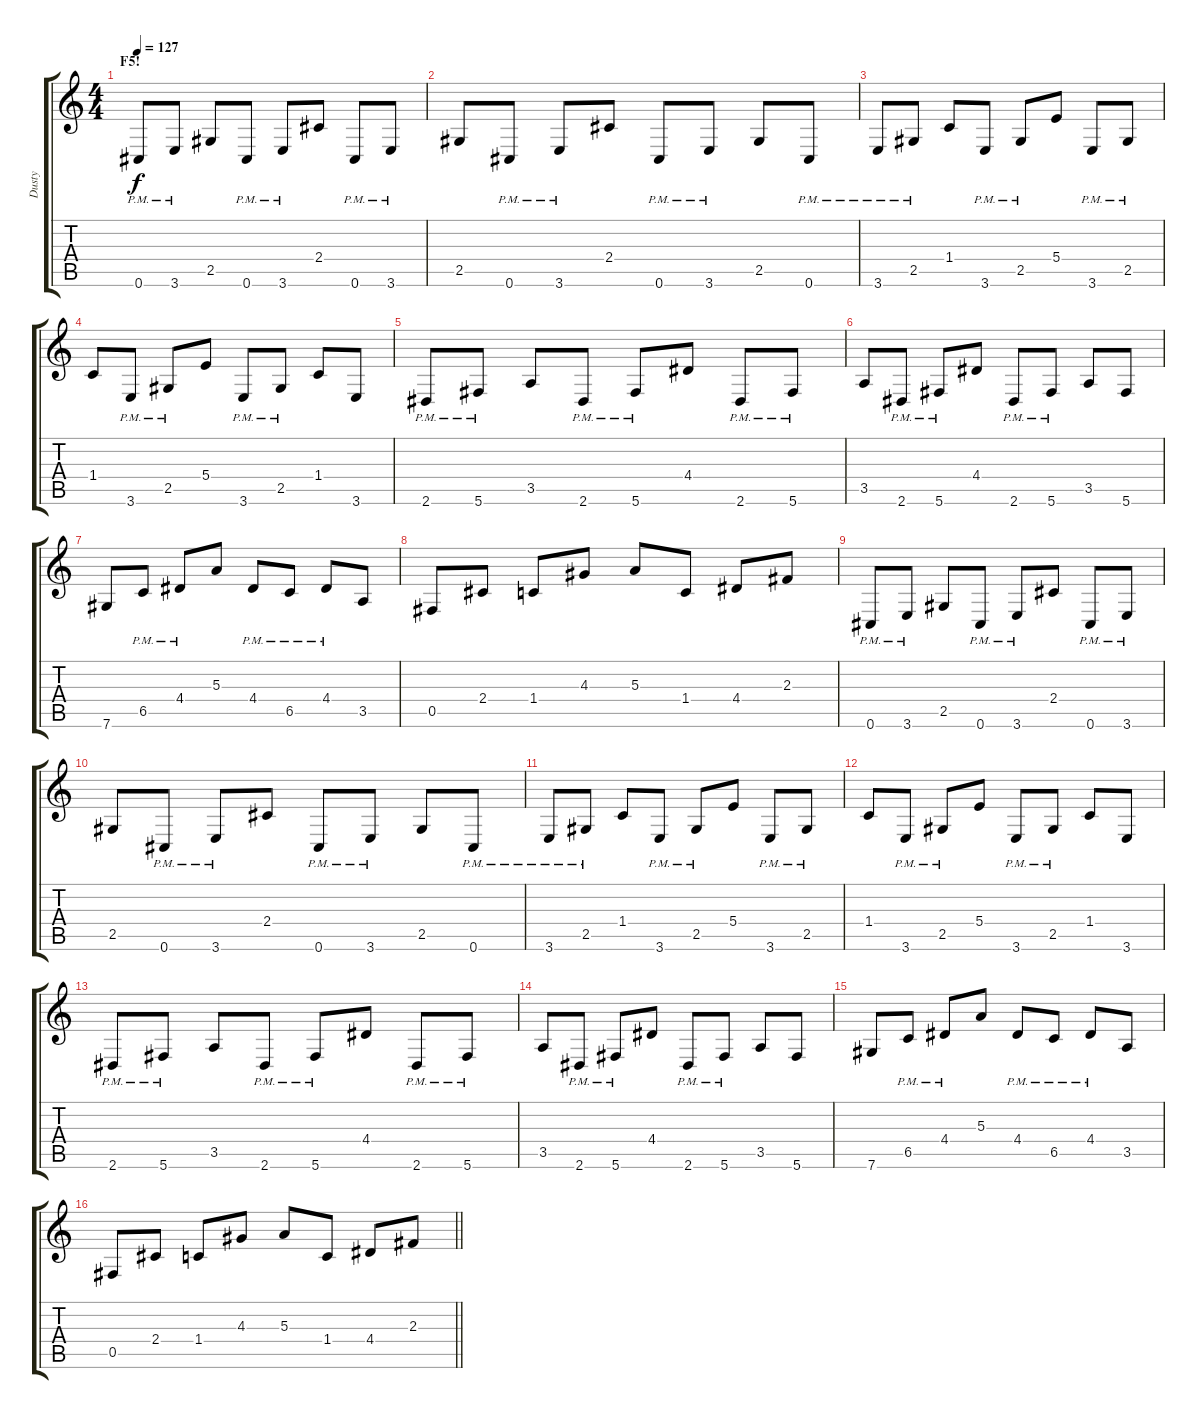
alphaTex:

\track ("Dusty" "Dusty") {instrument distortionguitar}
\staff {score tabs}
\tuning (Db4 Ab3 E3 B2 Gb2 Db2) {hide}
\ts (4 4)
\section ("" "F5!")
\tempo 127
\clef g2
\ks c
0.6{pm}.8{dy f instrument distortionguitar} 3.6{pm}.8 2.5.8 0.6{pm}.8 3.6{pm}.8 2.4.8 0.6{pm}.8 3.6{pm}.8 |
2.5.8 0.6{pm}.8 3.6{pm}.8 2.4.8 0.6{pm}.8 3.6{pm}.8 2.5.8 0.6{pm}.8 |
3.6{pm}.8 2.5{pm}.8 1.4.8 3.6{pm}.8 2.5{pm}.8 5.4.8 3.6{pm}.8 2.5{pm}.8 |
1.4.8 3.6{pm}.8 2.5{pm}.8 5.4.8 3.6{pm}.8 2.5{pm}.8 1.4.8 3.6.8 |
2.6{pm}.8 5.6{pm}.8 3.5.8 2.6{pm}.8 5.6{pm}.8 4.4.8 2.6{pm}.8 5.6{pm}.8 |
3.5.8 2.6{pm}.8 5.6{pm}.8 4.4.8 2.6{pm}.8 5.6{pm}.8 3.5.8 5.6.8 |
7.6.8 6.5{pm}.8 4.4{pm}.8 5.3.8 4.4{pm}.8 6.5{pm}.8 4.4{pm}.8 3.5.8 |
0.5.8 2.4.8 1.4.8 4.3.8 5.3.8 1.4.8 4.4.8 2.3.8 |
0.6{pm}.8 3.6{pm}.8 2.5.8 0.6{pm}.8 3.6{pm}.8 2.4.8 0.6{pm}.8 3.6{pm}.8 |
2.5.8 0.6{pm}.8 3.6{pm}.8 2.4.8 0.6{pm}.8 3.6{pm}.8 2.5.8 0.6{pm}.8 |
3.6{pm}.8 2.5{pm}.8 1.4.8 3.6{pm}.8 2.5{pm}.8 5.4.8 3.6{pm}.8 2.5{pm}.8 |
1.4.8 3.6{pm}.8 2.5{pm}.8 5.4.8 3.6{pm}.8 2.5{pm}.8 1.4.8 3.6.8 |
2.6{pm}.8 5.6{pm}.8 3.5.8 2.6{pm}.8 5.6{pm}.8 4.4.8 2.6{pm}.8 5.6{pm}.8 |
3.5.8 2.6{pm}.8 5.6{pm}.8 4.4.8 2.6{pm}.8 5.6{pm}.8 3.5.8 5.6.8 |
7.6.8 6.5{pm}.8 4.4{pm}.8 5.3.8 4.4{pm}.8 6.5{pm}.8 4.4{pm}.8 3.5.8 |
\barLineRight lightlight
0.5.8 2.4.8 1.4.8 4.3.8 5.3.8 1.4.8 4.4.8 2.3.8
